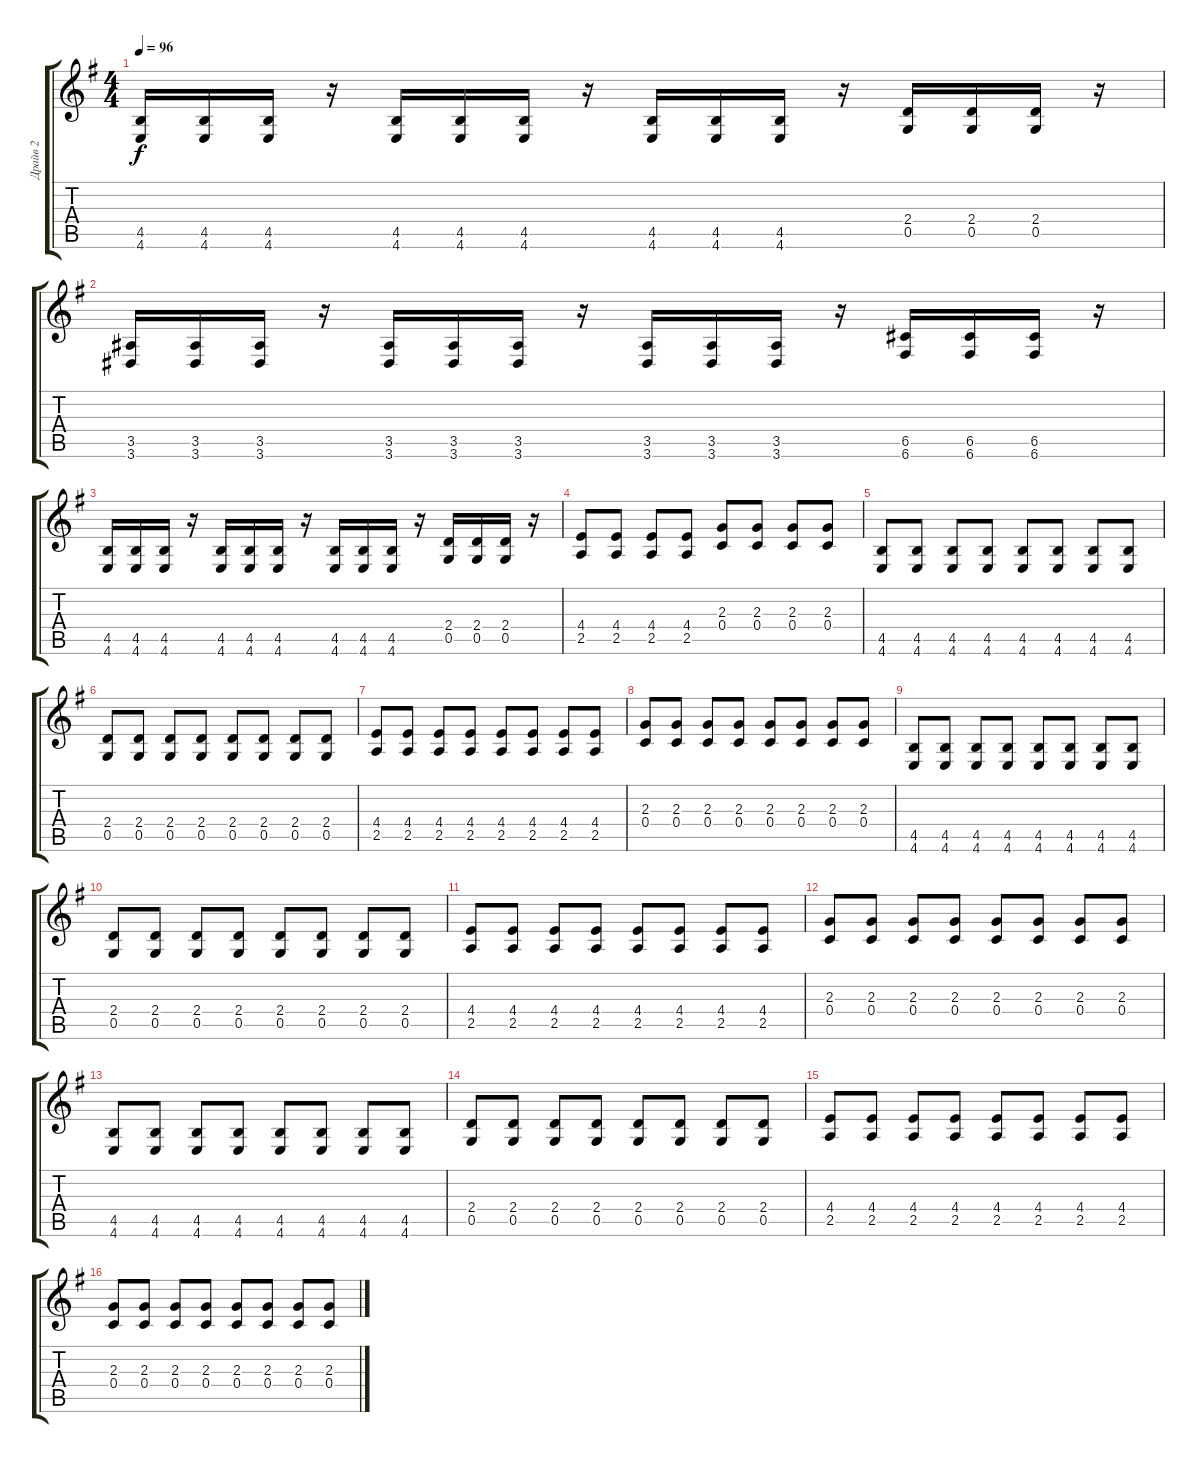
\track ("Драйв 2" "Драйв 2") {instrument overdrivenguitar}
\staff {score tabs}
\tuning (D4 A3 F3 C3 G2 C2) {hide}
\ts (4 4)
\tempo 96
\clef g2
\ks eminor
(4.5 4.6).16{dy f} (4.5 4.6).16 (4.5 4.6).16 r.16 (4.5 4.6).16 (4.5 4.6).16 (4.5 4.6).16 r.16 (4.5 4.6).16 (4.5 4.6).16 (4.5 4.6).16 r.16 (2.4 0.5).16 (2.4 0.5).16 (2.4 0.5).16 r.16 |
(3.5 3.6).16 (3.5 3.6).16 (3.5 3.6).16 r.16 (3.5 3.6).16 (3.5 3.6).16 (3.5 3.6).16 r.16 (3.5 3.6).16 (3.5 3.6).16 (3.5 3.6).16 r.16 (6.5 6.6).16 (6.5 6.6).16 (6.5 6.6).16 r.16 |
(4.5 4.6).16 (4.5 4.6).16 (4.5 4.6).16 r.16 (4.5 4.6).16 (4.5 4.6).16 (4.5 4.6).16 r.16 (4.5 4.6).16 (4.5 4.6).16 (4.5 4.6).16 r.16 (2.4 0.5).16 (2.4 0.5).16 (2.4 0.5).16 r.16 |
(4.4 2.5).8 (4.4 2.5).8 (4.4 2.5).8 (4.4 2.5).8 (2.3 0.4).8 (2.3 0.4).8 (2.3 0.4).8 (2.3 0.4).8 |
(4.5 4.6).8 (4.5 4.6).8 (4.5 4.6).8 (4.5 4.6).8 (4.5 4.6).8 (4.5 4.6).8 (4.5 4.6).8 (4.5 4.6).8 |
(2.4 0.5).8 (2.4 0.5).8 (2.4 0.5).8 (2.4 0.5).8 (2.4 0.5).8 (2.4 0.5).8 (2.4 0.5).8 (2.4 0.5).8 |
(4.4 2.5).8 (4.4 2.5).8 (4.4 2.5).8 (4.4 2.5).8 (4.4 2.5).8 (4.4 2.5).8 (4.4 2.5).8 (4.4 2.5).8 |
(2.3 0.4).8 (2.3 0.4).8 (2.3 0.4).8 (2.3 0.4).8 (2.3 0.4).8 (2.3 0.4).8 (2.3 0.4).8 (2.3 0.4).8 |
(4.5 4.6).8 (4.5 4.6).8 (4.5 4.6).8 (4.5 4.6).8 (4.5 4.6).8 (4.5 4.6).8 (4.5 4.6).8 (4.5 4.6).8 |
(2.4 0.5).8 (2.4 0.5).8 (2.4 0.5).8 (2.4 0.5).8 (2.4 0.5).8 (2.4 0.5).8 (2.4 0.5).8 (2.4 0.5).8 |
(4.4 2.5).8 (4.4 2.5).8 (4.4 2.5).8 (4.4 2.5).8 (4.4 2.5).8 (4.4 2.5).8 (4.4 2.5).8 (4.4 2.5).8 |
(2.3 0.4).8 (2.3 0.4).8 (2.3 0.4).8 (2.3 0.4).8 (2.3 0.4).8 (2.3 0.4).8 (2.3 0.4).8 (2.3 0.4).8 |
(4.5 4.6).8 (4.5 4.6).8 (4.5 4.6).8 (4.5 4.6).8 (4.5 4.6).8 (4.5 4.6).8 (4.5 4.6).8 (4.5 4.6).8 |
(2.4 0.5).8 (2.4 0.5).8 (2.4 0.5).8 (2.4 0.5).8 (2.4 0.5).8 (2.4 0.5).8 (2.4 0.5).8 (2.4 0.5).8 |
(4.4 2.5).8 (4.4 2.5).8 (4.4 2.5).8 (4.4 2.5).8 (4.4 2.5).8 (4.4 2.5).8 (4.4 2.5).8 (4.4 2.5).8 |
(2.3 0.4).8 (2.3 0.4).8 (2.3 0.4).8 (2.3 0.4).8 (2.3 0.4).8 (2.3 0.4).8 (2.3 0.4).8 (2.3 0.4).8
